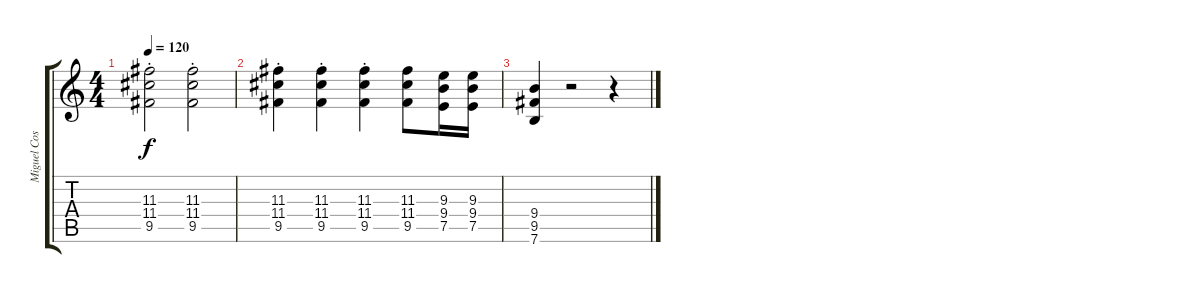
\track ("Miguel Costas - Guitarra" "Miguel Cos") {instrument distortionguitar}
\staff {score tabs}
\tuning (E4 B3 G3 D3 A2 E2) {hide}
\ts (4 4)
\tempo 120
\clef g2
\ks c
(11.3{st} 11.4{st} 9.5{st}).2{dy f} (11.3{st} 11.4{st} 9.5{st}).2 |
(11.3{st} 11.4{st} 9.5{st}).4 (11.3{st} 11.4{st} 9.5{st}).4 (11.3{st} 11.4{st} 9.5{st}).4 (11.3 11.4 9.5).8 (9.3 9.4 7.5).16 (9.3 9.4 7.5).16 |
(9.4 9.5 7.6).4 r.2 r.4
